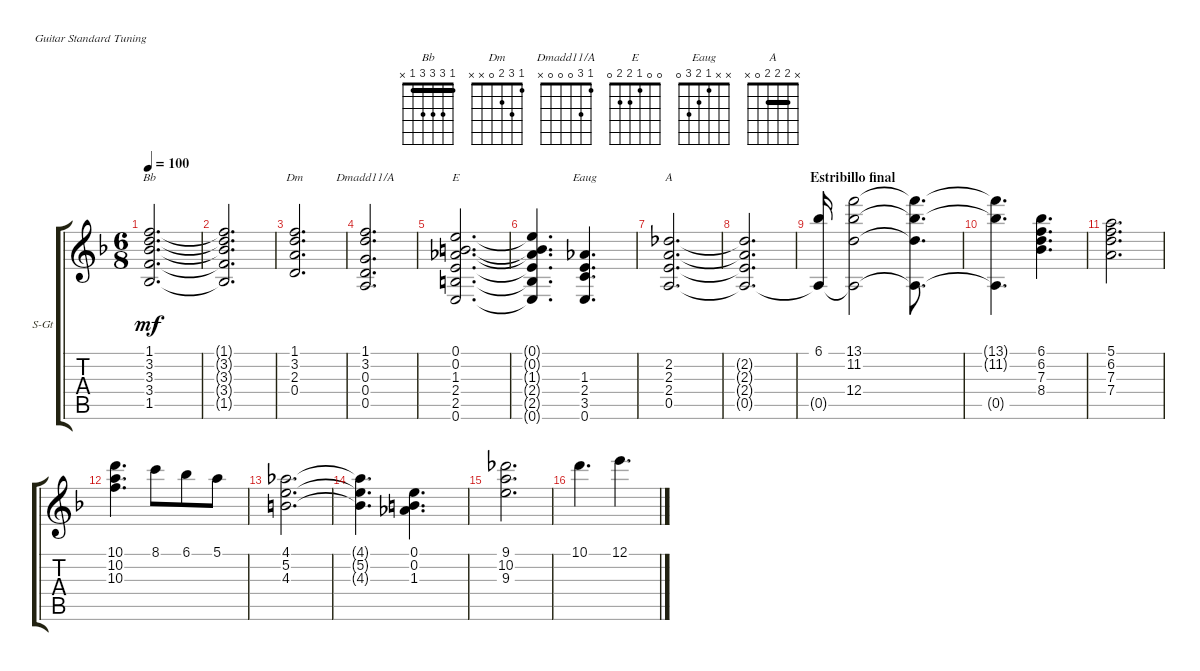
\defaultSystemsLayout 4
\bracketExtendMode groupsimilarinstruments
\firstSystemTrackNameOrientation horizontal
\otherSystemsTrackNameOrientation horizontal
\track ("Strings" "S-Gt") {instrument stringensemble2}
\staff {score tabs}
\tuning (E4 B3 G3 D3 A2 E2)
\displaytranspose 12
\chord ("Bb" 1 3 3 3 1 x) {barre 1}
\chord ("Dm" 1 3 2 0 x x)
\chord ("Dmadd11/A" 1 3 0 0 0 x)
\chord ("E" 0 0 1 2 2 0)
\chord ("Eaug" x x 1 2 3 0)
\chord ("A" x 2 2 2 0 x) {barre (2 2)}
\ts (6 8)
\tempo 100
\clef g2
\ks dminor
(1.5 3.4 3.3 3.2 1.1).2{d ch "Bb" dy mf} |
(1.5{t} 3.4{t} 3.3{t} 3.2{t} 1.1{t}).2{d} |
(0.4 2.3 3.2 1.1).2{d ch "Dm"} |
(0.4 0.3 3.2 1.1 0.5).2{d ch "Dmadd11/A"} |
(0.6 2.5 2.4 1.3 0.2 0.1).2{d ch "E"} |
(0.6{t} 2.5{t} 2.4{t} 1.3{t} 0.2{t} 0.1{t}).4{d} (0.6 3.5 2.4 1.3).4{d ch "Eaug"} |
(0.5 2.4 2.3 2.2).2{d ch "A"} |
(0.5{t} 2.4{t} 2.3{t} 2.2{t}).2{d} |
\section ("" "Estribillo final")
(6.1 0.5{t}).16 (13.1 11.2 12.4 0.5{t}).2 (13.1{t} 11.2{t} 12.4{t} 0.5{t}).8{d} |
(13.1{t} 11.2{t} 0.5{t}).4{d} (6.1 6.2 7.3 8.4).4{d} |
(5.1 6.2 7.3 7.4).2{d} |
(10.1 10.2 10.3).4{d} 8.1.8 6.1.8 5.1.8 |
(4.1 5.2 4.3).2{d} |
(4.1{t} 5.2{t} 4.3{t}).4{d} (0.1 0.2 1.3).4{d} |
(9.1 10.2 9.3).2{d} |
10.1.4{d} 12.1.4{d}
